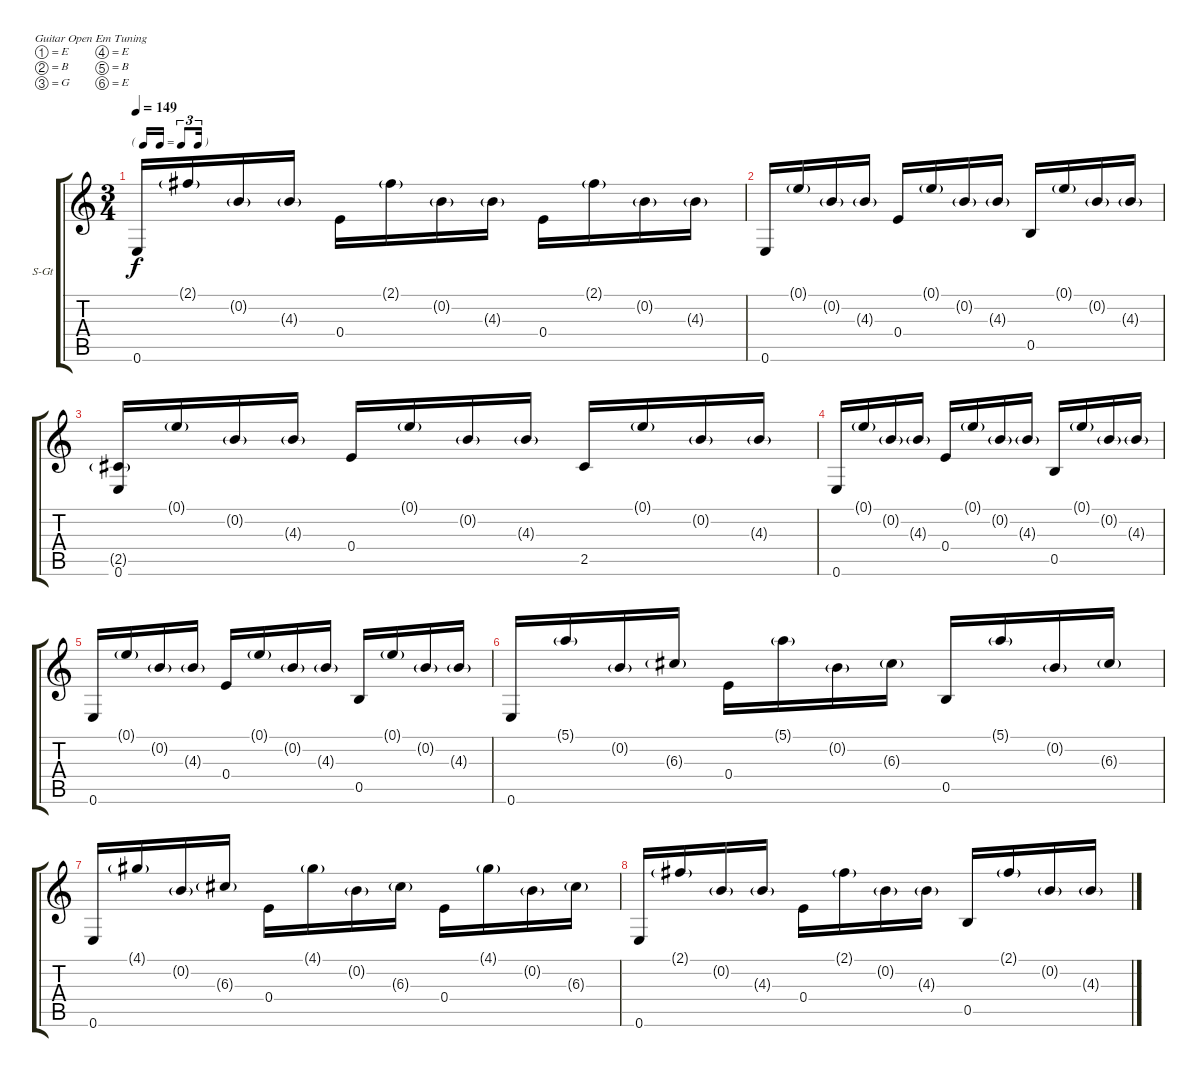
\defaultSystemsLayout 4
\bracketExtendMode groupsimilarinstruments
\firstSystemTrackNameOrientation horizontal
\otherSystemsTrackNameOrientation horizontal
\track ("Steel Guitar" "S-Gt") {instrument acousticguitarsteel}
\staff {score tabs}
\tuning (E4 B3 G3 E3 B2 E2)
\ts (3 4)
\tf triplet16th
\tempo 149
\clef g2
\scale
1.07818
\ks c
0.6.16{dy f} 2.1{g}.16 0.2{g}.16 4.3{g}.16 0.4.16 2.1{g}.16 0.2{g}.16 4.3{g}.16 0.4.16 2.1{g}.16 0.2{g}.16 4.3{g}.16 |
\scale
0.960908 0.6.16 0.1{g}.16 0.2{g}.16 4.3{g}.16 0.4.16 0.1{g}.16 0.2{g}.16 4.3{g}.16 0.5.16 0.1{g}.16 0.2{g}.16 4.3{g}.16 |
\scale
0.960908 (0.6 2.5{g}).16 0.1{g}.16 0.2{g}.16 4.3{g}.16 0.4.16 0.1{g}.16 0.2{g}.16 4.3{g}.16 2.5.16 0.1{g}.16 0.2{g}.16 4.3{g}.16 |
\scale
1.11728 0.6.16 0.1{g}.16 0.2{g}.16 4.3{g}.16 0.4.16 0.1{g}.16 0.2{g}.16 4.3{g}.16 0.5.16 0.1{g}.16 0.2{g}.16 4.3{g}.16 |
\scale
0.960908 0.6.16 0.1{g}.16 0.2{g}.16 4.3{g}.16 0.4.16 0.1{g}.16 0.2{g}.16 4.3{g}.16 0.5.16 0.1{g}.16 0.2{g}.16 4.3{g}.16 |
\scale
0.960908 0.6.16 5.1{g}.16 0.2{g}.16 6.3{g}.16 0.4.16 5.1{g}.16 0.2{g}.16 6.3{g}.16 0.5.16 5.1{g}.16 0.2{g}.16 6.3{g}.16 |
\scale
0.960908 0.6.16 4.1{g}.16 0.2{g}.16 6.3{g}.16 0.4.16 4.1{g}.16 0.2{g}.16 6.3{g}.16 0.4.16 4.1{g}.16 0.2{g}.16 6.3{g}.16 |
\scale
1.07818 0.6.16 2.1{g}.16 0.2{g}.16 4.3{g}.16 0.4.16 2.1{g}.16 0.2{g}.16 4.3{g}.16 0.5.16 2.1{g}.16 0.2{g}.16 4.3{g}.16
